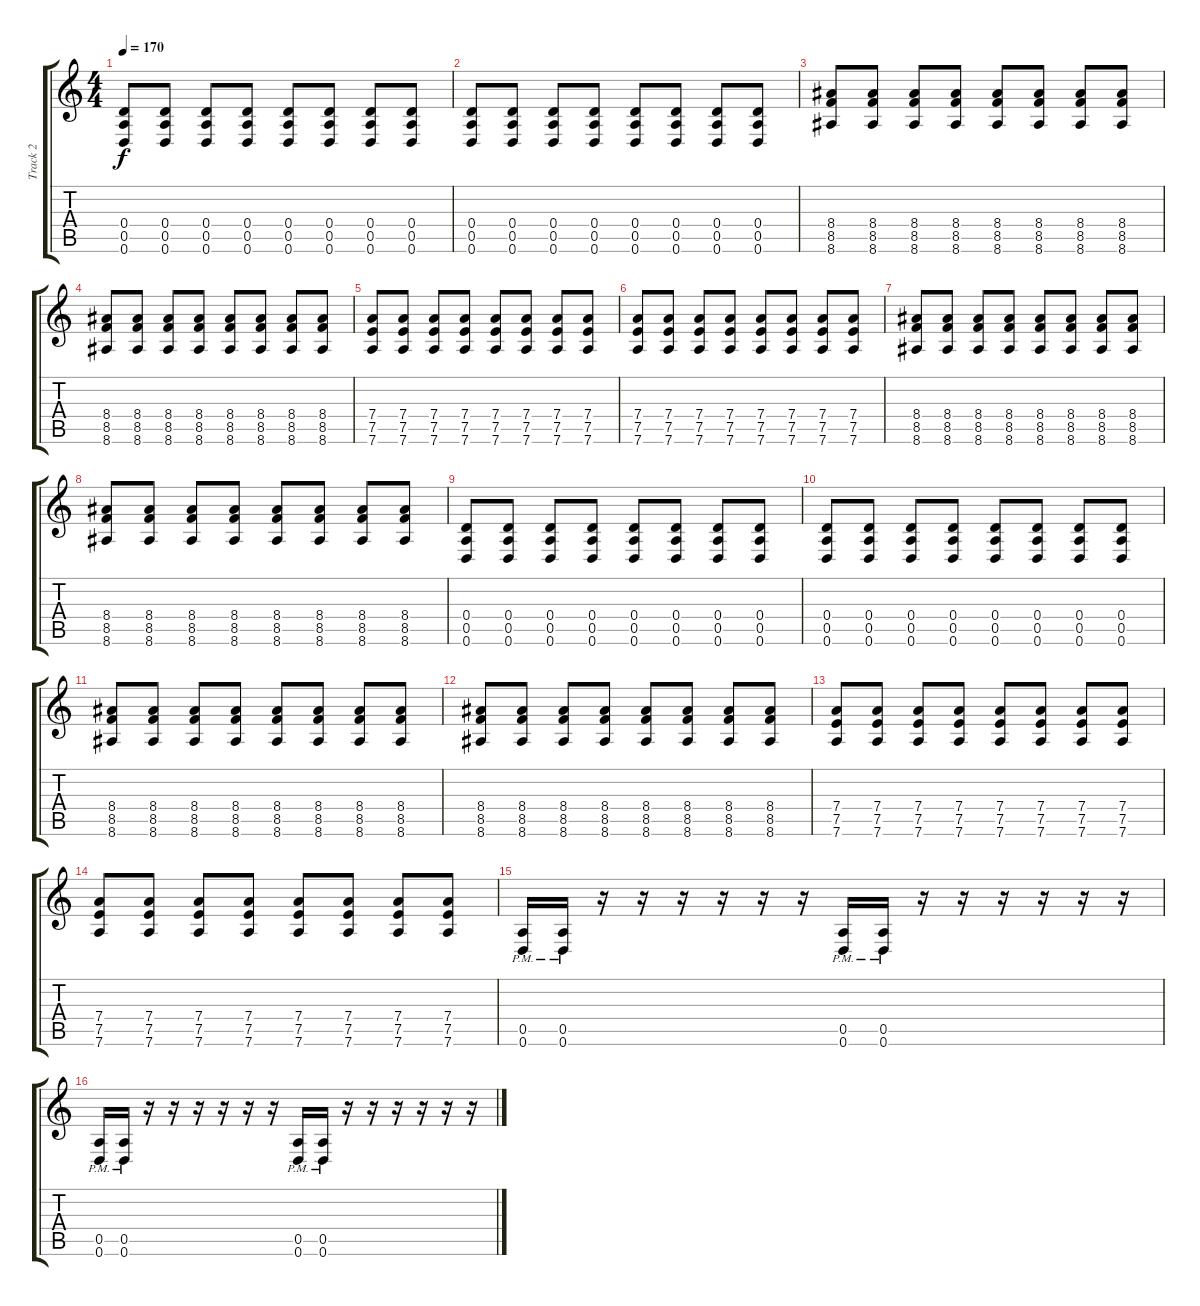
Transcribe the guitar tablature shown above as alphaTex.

\track ("Track 2" "Track 2") {instrument distortionguitar}
\staff {score tabs}
\tuning (E4 B3 G3 D3 A2 D2) {hide}
\ts (4 4)
\tempo 170
\clef g2
\ks c
(0.4 0.5 0.6).8{dy f} (0.4 0.5 0.6).8 (0.4 0.5 0.6).8 (0.4 0.5 0.6).8 (0.4 0.5 0.6).8 (0.4 0.5 0.6).8 (0.4 0.5 0.6).8 (0.4 0.5 0.6).8 |
(0.4 0.5 0.6).8 (0.4 0.5 0.6).8 (0.4 0.5 0.6).8 (0.4 0.5 0.6).8 (0.4 0.5 0.6).8 (0.4 0.5 0.6).8 (0.4 0.5 0.6).8 (0.4 0.5 0.6).8 |
(8.4 8.5 8.6).8 (8.4 8.5 8.6).8 (8.4 8.5 8.6).8 (8.4 8.5 8.6).8 (8.4 8.5 8.6).8 (8.4 8.5 8.6).8 (8.4 8.5 8.6).8 (8.4 8.5 8.6).8 |
(8.4 8.5 8.6).8 (8.4 8.5 8.6).8 (8.4 8.5 8.6).8 (8.4 8.5 8.6).8 (8.4 8.5 8.6).8 (8.4 8.5 8.6).8 (8.4 8.5 8.6).8 (8.4 8.5 8.6).8 |
(7.4 7.5 7.6).8 (7.4 7.5 7.6).8 (7.4 7.5 7.6).8 (7.4 7.5 7.6).8 (7.4 7.5 7.6).8 (7.4 7.5 7.6).8 (7.4 7.5 7.6).8 (7.4 7.5 7.6).8 |
(7.4 7.5 7.6).8 (7.4 7.5 7.6).8 (7.4 7.5 7.6).8 (7.4 7.5 7.6).8 (7.4 7.5 7.6).8 (7.4 7.5 7.6).8 (7.4 7.5 7.6).8 (7.4 7.5 7.6).8 |
(8.4 8.5 8.6).8 (8.4 8.5 8.6).8 (8.4 8.5 8.6).8 (8.4 8.5 8.6).8 (8.4 8.5 8.6).8 (8.4 8.5 8.6).8 (8.4 8.5 8.6).8 (8.4 8.5 8.6).8 |
(8.4 8.5 8.6).8 (8.4 8.5 8.6).8 (8.4 8.5 8.6).8 (8.4 8.5 8.6).8 (8.4 8.5 8.6).8 (8.4 8.5 8.6).8 (8.4 8.5 8.6).8 (8.4 8.5 8.6).8 |
(0.4 0.5 0.6).8 (0.4 0.5 0.6).8 (0.4 0.5 0.6).8 (0.4 0.5 0.6).8 (0.4 0.5 0.6).8 (0.4 0.5 0.6).8 (0.4 0.5 0.6).8 (0.4 0.5 0.6).8 |
(0.4 0.5 0.6).8 (0.4 0.5 0.6).8 (0.4 0.5 0.6).8 (0.4 0.5 0.6).8 (0.4 0.5 0.6).8 (0.4 0.5 0.6).8 (0.4 0.5 0.6).8 (0.4 0.5 0.6).8 |
(8.4 8.5 8.6).8 (8.4 8.5 8.6).8 (8.4 8.5 8.6).8 (8.4 8.5 8.6).8 (8.4 8.5 8.6).8 (8.4 8.5 8.6).8 (8.4 8.5 8.6).8 (8.4 8.5 8.6).8 |
(8.4 8.5 8.6).8 (8.4 8.5 8.6).8 (8.4 8.5 8.6).8 (8.4 8.5 8.6).8 (8.4 8.5 8.6).8 (8.4 8.5 8.6).8 (8.4 8.5 8.6).8 (8.4 8.5 8.6).8 |
(7.4 7.5 7.6).8 (7.4 7.5 7.6).8 (7.4 7.5 7.6).8 (7.4 7.5 7.6).8 (7.4 7.5 7.6).8 (7.4 7.5 7.6).8 (7.4 7.5 7.6).8 (7.4 7.5 7.6).8 |
(7.4 7.5 7.6).8 (7.4 7.5 7.6).8 (7.4 7.5 7.6).8 (7.4 7.5 7.6).8 (7.4 7.5 7.6).8 (7.4 7.5 7.6).8 (7.4 7.5 7.6).8 (7.4 7.5 7.6).8 |
(0.5{pm} 0.6{pm}).16 (0.5{pm} 0.6{pm}).16 r.16 r.16 r.16 r.16 r.16 r.16 (0.5{pm} 0.6{pm}).16 (0.5{pm} 0.6{pm}).16 r.16 r.16 r.16 r.16 r.16 r.16 |
(0.5{pm} 0.6{pm}).16 (0.5{pm} 0.6{pm}).16 r.16 r.16 r.16 r.16 r.16 r.16 (0.5{pm} 0.6{pm}).16 (0.5{pm} 0.6{pm}).16 r.16 r.16 r.16 r.16 r.16 r.16
